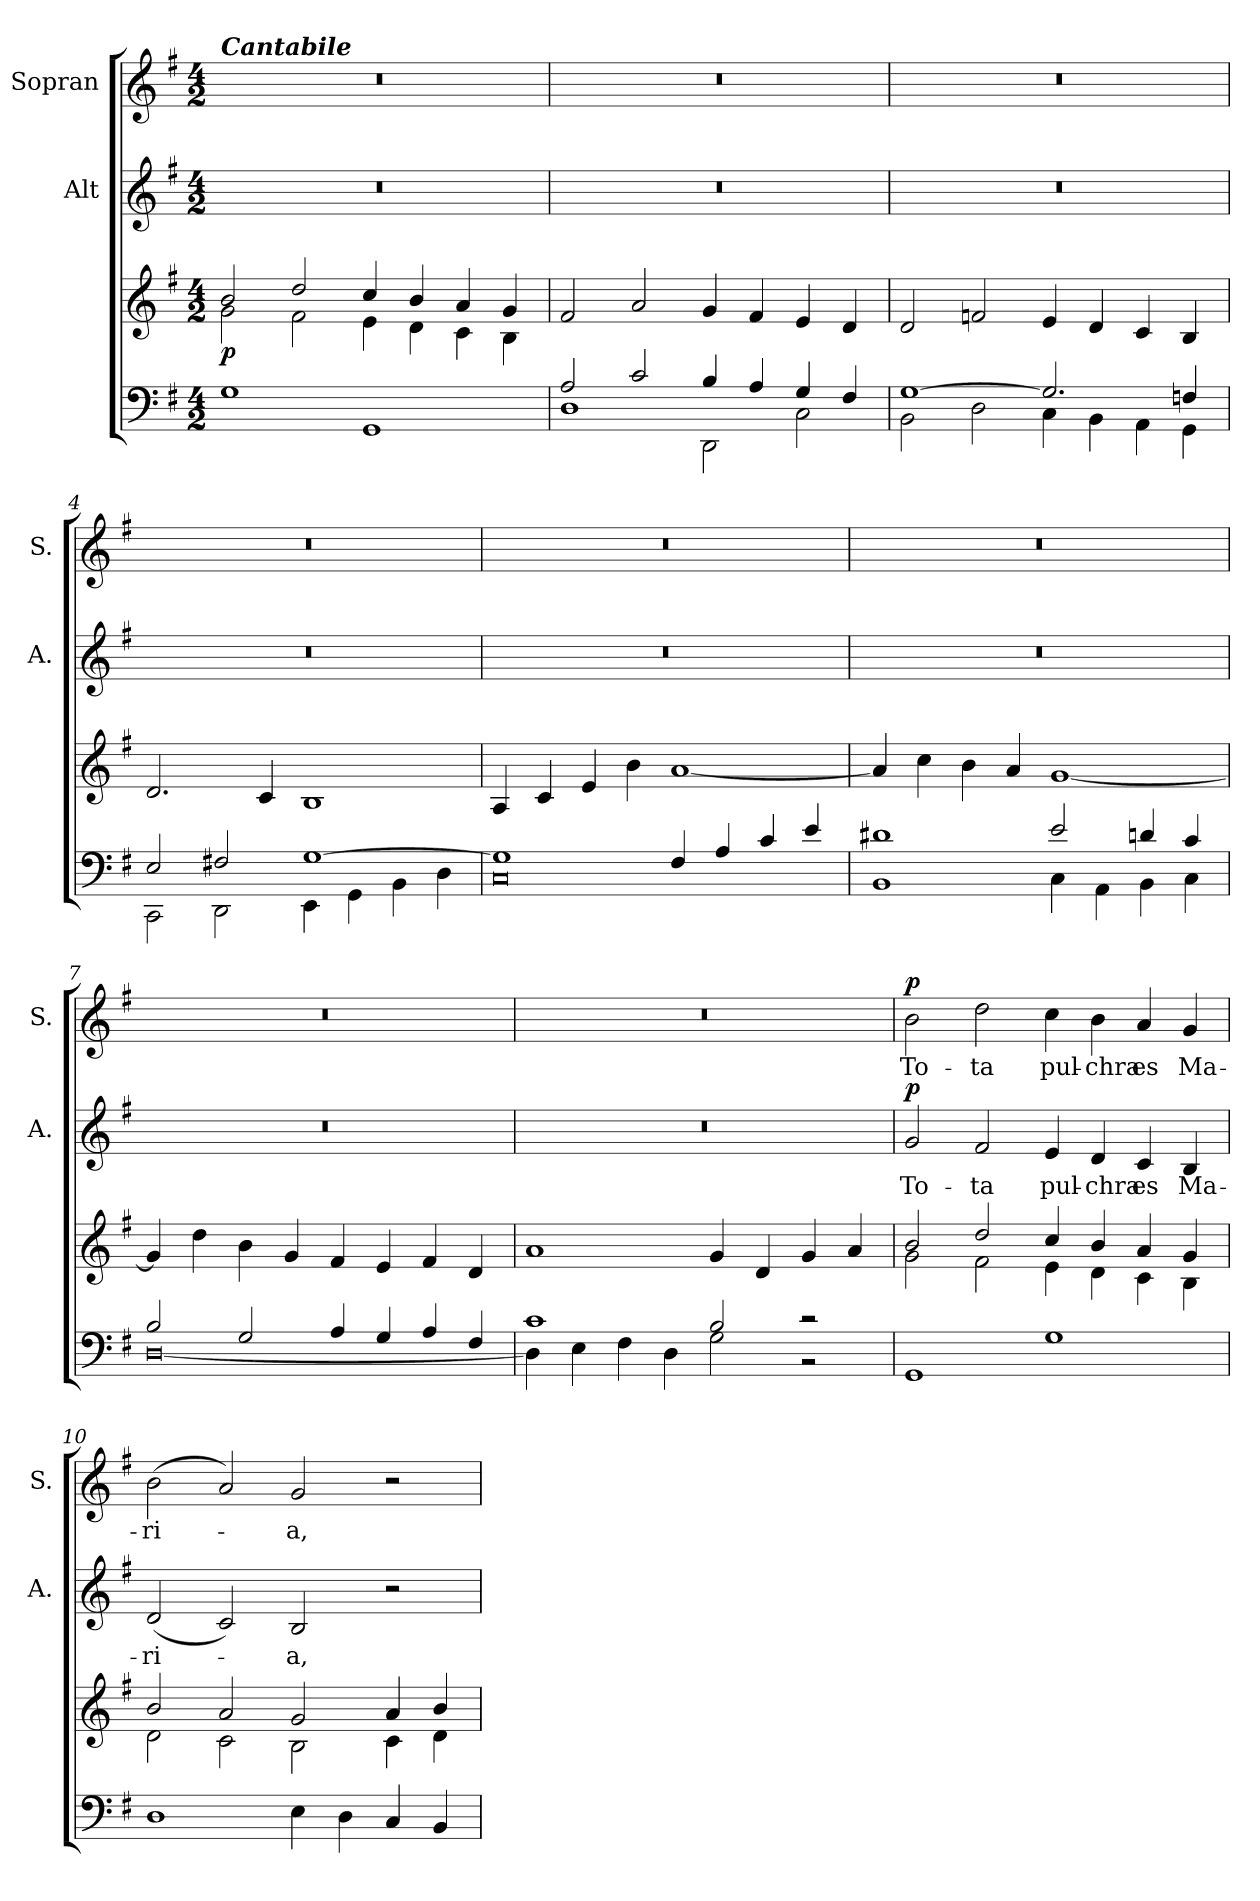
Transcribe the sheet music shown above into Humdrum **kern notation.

**kern	**kern	**dynam	**kern	**text	**dynam	**kern	**text	**dynam
*part3	*part3	*part3	*part2	*part2	*part2	*part1	*part1	*part1
*staff4	*staff3	*staff3/4	*staff2	*staff2	*staff2	*staff1	*staff1	*staff1
*	*	*	*I"Alt	*	*	*I"Sopran	*	*
*	*	*	*I'A.	*	*	*I'S.	*	*
*clefF4	*clefG2	*	*clefG2	*	*	*clefG2	*	*
*k[f#]	*k[f#]	*	*k[f#]	*	*	*k[f#]	*	*
*G:	*G:	*	*G:	*	*	*G:	*	*
*M4/2	*M4/2	*	*M4/2	*	*	*M4/2	*	*
=1	=1	=1	=1	=1	=1	=1	=1	=1
*	*^	*	*	*	*	*	*	*
!	!	!	!	!	!	!	!LO:TX:a:Bi:t=Cantabile	!	!
!	!	!	!LO:DY:b	!	!	!	!	!	!
1G	2b/	2g\	p	0r	.	.	0r	.	.
.	2dd/	2f#\	.	.	.	.	.	.	.
1GG	4cc/	4e\	.	.	.	.	.	.	.
.	4b/	4d\	.	.	.	.	.	.	.
.	4a/	4c\	.	.	.	.	.	.	.
.	4g/	4B\	.	.	.	.	.	.	.
*	*v	*v	*	*	*	*	*	*	*
=2	=2	=2	=2	=2	=2	=2	=2	=2
*^	*	*	*	*	*	*	*	*
2A/	1D	2f#/	.	0r	.	.	0r	.	.
2c/	.	2a/	.	.	.	.	.	.	.
4B/	2DD\	4g/	.	.	.	.	.	.	.
4A/	.	4f#/	.	.	.	.	.	.	.
4G/	2C\	4e/	.	.	.	.	.	.	.
4F#/	.	4d/	.	.	.	.	.	.	.
=3	=3	=3	=3	=3	=3	=3	=3	=3	=3
[>1G	2BB\	2d/	.	0r	.	.	0r	.	.
.	2D\	2fn/	.	.	.	.	.	.	.
2.G/]	4C\	4e/	.	.	.	.	.	.	.
.	4BB\	4d/	.	.	.	.	.	.	.
.	4AA\	4c/	.	.	.	.	.	.	.
4Fn/	4GG\	4B/	.	.	.	.	.	.	.
=4	=4	=4	=4	=4	=4	=4	=4	=4	=4
2E/	2CC\	2.d/	.	0r	.	.	0r	.	.
2F#X/	2DD\	.	.	.	.	.	.	.	.
.	.	4c/	.	.	.	.	.	.	.
[>1G	4EE\	1B	.	.	.	.	.	.	.
.	4GG\	.	.	.	.	.	.	.	.
.	4BB\	.	.	.	.	.	.	.	.
.	4D\	.	.	.	.	.	.	.	.
!!LO:LB:g=z
=5	=5	=5	=5	=5	=5	=5	=5	=5	=5
1G]	0C	4A/	.	0r	.	.	0r	.	.
.	.	4c/	.	.	.	.	.	.	.
.	.	4e/	.	.	.	.	.	.	.
.	.	4b\	.	.	.	.	.	.	.
4F#/	.	[>1a	.	.	.	.	.	.	.
4A/	.	.	.	.	.	.	.	.	.
4c/	.	.	.	.	.	.	.	.	.
4e/	.	.	.	.	.	.	.	.	.
=6	=6	=6	=6	=6	=6	=6	=6	=6	=6
1d#X	1BB	4a/]	.	0r	.	.	0r	.	.
.	.	4cc\	.	.	.	.	.	.	.
.	.	4b\	.	.	.	.	.	.	.
.	.	4a/	.	.	.	.	.	.	.
2e/	4C\	[1g	.	.	.	.	.	.	.
.	4AA\	.	.	.	.	.	.	.	.
4dn/	4BB\	.	.	.	.	.	.	.	.
4c/	4C\	.	.	.	.	.	.	.	.
=7	=7	=7	=7	=7	=7	=7	=7	=7	=7
2B/	[<0D	4g/]	.	0r	.	.	0r	.	.
.	.	4dd\	.	.	.	.	.	.	.
2G/	.	4b\	.	.	.	.	.	.	.
.	.	4g/	.	.	.	.	.	.	.
4A/	.	4f#/	.	.	.	.	.	.	.
4G/	.	4e/	.	.	.	.	.	.	.
4A/	.	4f#/	.	.	.	.	.	.	.
4F#/	.	4d/	.	.	.	.	.	.	.
=8	=8	=8	=8	=8	=8	=8	=8	=8	=8
1c	4D\]	1a	.	0r	.	.	0r	.	.
.	4E\	.	.	.	.	.	.	.	.
.	4F#\	.	.	.	.	.	.	.	.
.	4D\	.	.	.	.	.	.	.	.
2B/	2G\	4g/	.	.	.	.	.	.	.
.	.	4d/	.	.	.	.	.	.	.
2r	2r	4g/	.	.	.	.	.	.	.
.	.	4a/	.	.	.	.	.	.	.
*v	*v	*	*	*	*	*	*	*	*
!!LO:LB:g=z
=9	=9	=9	=9	=9	=9	=9	=9	=9
*	*^	*	*	*	*	*	*	*
!	!	!	!	!	!LO:LY:b	!LO:DY:a	!	!LO:LY:b	!LO:DY:a
1GG	2b/	2g\	.	2g/	To-	p	2b\	To-	p
!	!	!	!	!	!LO:LY:b	!	!	!LO:LY:b	!
.	2dd/	2f#\	.	2f#/	-ta	.	2dd\	-ta	.
!	!	!	!	!	!LO:LY:b	!	!	!LO:LY:b	!
1G	4cc/	4e\	.	4e/	pul-	.	4cc\	pul-	.
!	!	!	!	!	!LO:LY:b	!	!	!LO:LY:b	!
.	4b/	4d\	.	4d/	-chra	.	4b\	-chra	.
!	!	!	!	!	!LO:LY:b	!	!	!LO:LY:b	!
.	4a/	4c\	.	4c/	es	.	4a/	es	.
!	!	!	!	!	!LO:LY:b	!	!	!LO:LY:b	!
.	4g/	4B\	.	4B/	Ma-	.	4g/	Ma-	.
=10	=10	=10	=10	=10	=10	=10	=10	=10	=10
!	!	!	!	!	!LO:LY:b	!	!	!LO:LY:b	!
1D	2b/	2d\	.	(<2d/	-ri-	.	(>2b\	-ri-	.
.	2a/	2c\	.	2c/)	.	.	2a/)	.	.
!	!	!	!	!	!LO:LY:b	!	!	!LO:LY:b	!
4E\	2g/	2B\	.	2B/	-a,	.	2g/	-a,	.
4D\	.	.	.	.	.	.	.	.	.
4C/	4a/	4c\	.	2r	.	.	2r	.	.
4BB/	4b/	4d\	.	.	.	.	.	.	.
*	*v	*v	*	*	*	*	*	*	*
=	=	=	=	=	=	=	=	=
*-	*-	*-	*-	*-	*-	*-	*-	*-
